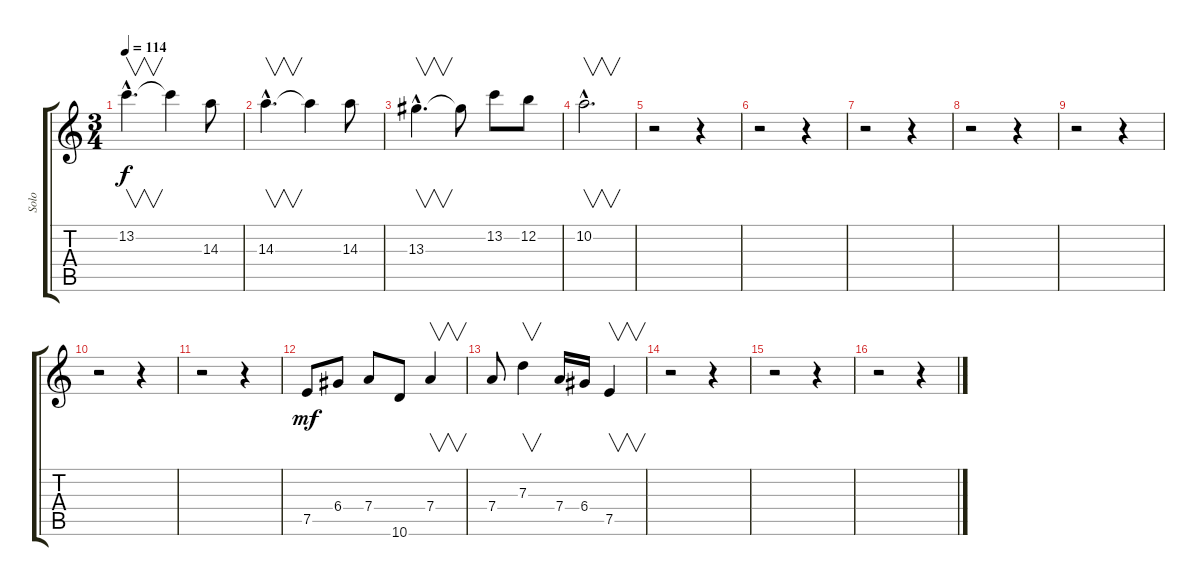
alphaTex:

\track ("Solo" "Solo") {instrument distortionguitar}
\staff {score tabs}
\tuning (E4 B3 G3 D3 A2 E2) {hide}
\ts (3 4)
\tempo 114
\clef g2
\ks c
13.2{hac}.4{v d dy f} 13.2{t}.4 14.3.8 |
14.3{hac}.4{v d} 14.3{t}.4 14.3.8 |
13.3{hac}.4{v d} 13.3{t}.8 13.2.8 12.2.8 |
10.2{hac}.2{v d} |
r.2 r.4 |
r.2 r.4 |
r.2 r.4 |
r.2 r.4 |
r.2 r.4 |
r.2 r.4 |
r.2 r.4 |
7.5.8{dy mf} 6.4.8 7.4.8 10.6.8 7.4.4{v} |
7.4.8 7.3.4{v} 7.4.16 6.4.16 7.5.4{v} |
r.2 r.4 |
r.2 r.4 |
r.2 r.4
